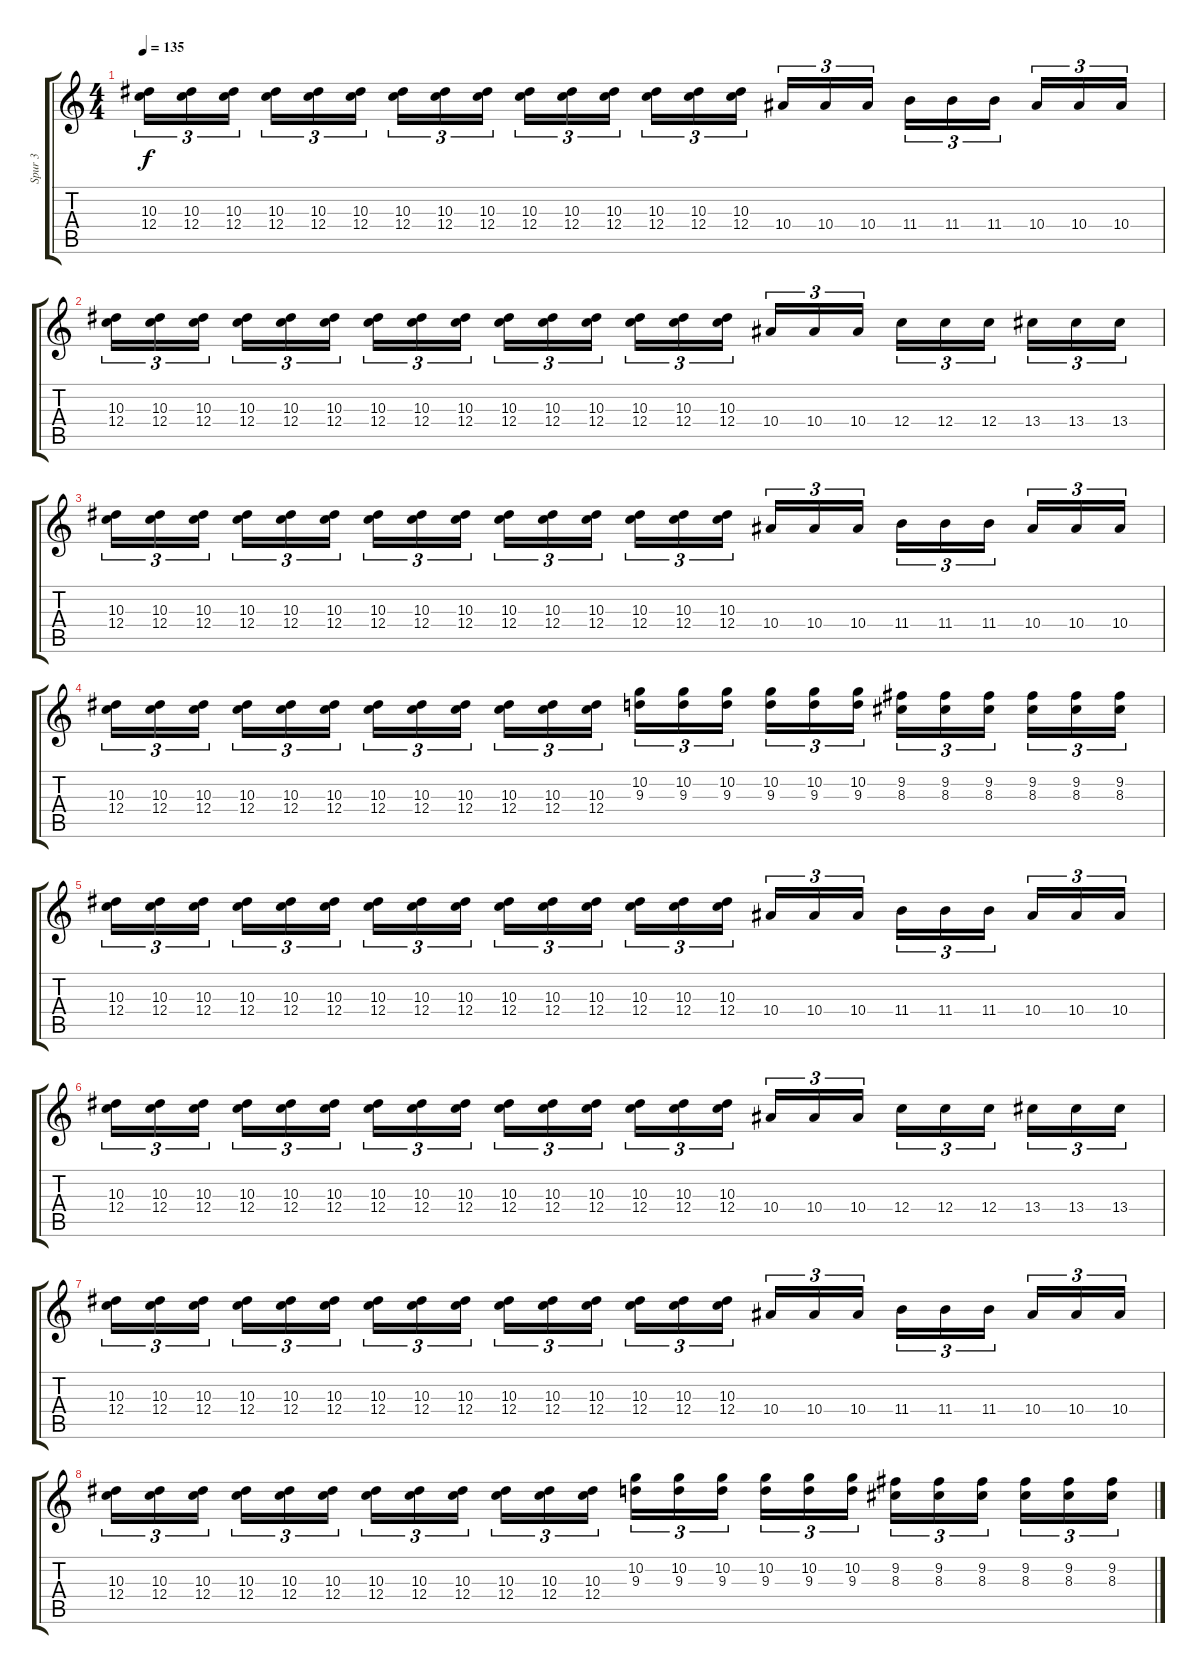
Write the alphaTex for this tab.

\track ("Spur 3" "Spur 3") {instrument distortionguitar}
\staff {score tabs}
\tuning (D4 A3 F3 C3 G2 C2) {hide}
\ts (4 4)
\tempo 135
\clef g2
\ks c
(10.3 12.4).16{tu (3 2) dy f} (10.3 12.4).16{tu (3 2)} (10.3 12.4).16{tu (3 2) beam splitsecondary} (10.3 12.4).16{tu (3 2)} (10.3 12.4).16{tu (3 2)} (10.3 12.4).16{tu (3 2)} (10.3 12.4).16{tu (3 2)} (10.3 12.4).16{tu (3 2)} (10.3 12.4).16{tu (3 2) beam splitsecondary} (10.3 12.4).16{tu (3 2)} (10.3 12.4).16{tu (3 2)} (10.3 12.4).16{tu (3 2)} (10.3 12.4).16{tu (3 2)} (10.3 12.4).16{tu (3 2)} (10.3 12.4).16{tu (3 2) beam splitsecondary} 10.4.16{tu (3 2)} 10.4.16{tu (3 2)} 10.4.16{tu (3 2)} 11.4.16{tu (3 2)} 11.4.16{tu (3 2)} 11.4.16{tu (3 2) beam splitsecondary} 10.4.16{tu (3 2)} 10.4.16{tu (3 2)} 10.4.16{tu (3 2)} |
(10.3 12.4).16{tu (3 2)} (10.3 12.4).16{tu (3 2)} (10.3 12.4).16{tu (3 2) beam splitsecondary} (10.3 12.4).16{tu (3 2)} (10.3 12.4).16{tu (3 2)} (10.3 12.4).16{tu (3 2)} (10.3 12.4).16{tu (3 2)} (10.3 12.4).16{tu (3 2)} (10.3 12.4).16{tu (3 2) beam splitsecondary} (10.3 12.4).16{tu (3 2)} (10.3 12.4).16{tu (3 2)} (10.3 12.4).16{tu (3 2)} (10.3 12.4).16{tu (3 2)} (10.3 12.4).16{tu (3 2)} (10.3 12.4).16{tu (3 2) beam splitsecondary} 10.4.16{tu (3 2)} 10.4.16{tu (3 2)} 10.4.16{tu (3 2)} 12.4.16{tu (3 2)} 12.4.16{tu (3 2)} 12.4.16{tu (3 2) beam splitsecondary} 13.4.16{tu (3 2)} 13.4.16{tu (3 2)} 13.4.16{tu (3 2)} |
(10.3 12.4).16{tu (3 2)} (10.3 12.4).16{tu (3 2)} (10.3 12.4).16{tu (3 2) beam splitsecondary} (10.3 12.4).16{tu (3 2)} (10.3 12.4).16{tu (3 2)} (10.3 12.4).16{tu (3 2)} (10.3 12.4).16{tu (3 2)} (10.3 12.4).16{tu (3 2)} (10.3 12.4).16{tu (3 2) beam splitsecondary} (10.3 12.4).16{tu (3 2)} (10.3 12.4).16{tu (3 2)} (10.3 12.4).16{tu (3 2)} (10.3 12.4).16{tu (3 2)} (10.3 12.4).16{tu (3 2)} (10.3 12.4).16{tu (3 2) beam splitsecondary} 10.4.16{tu (3 2)} 10.4.16{tu (3 2)} 10.4.16{tu (3 2)} 11.4.16{tu (3 2)} 11.4.16{tu (3 2)} 11.4.16{tu (3 2) beam splitsecondary} 10.4.16{tu (3 2)} 10.4.16{tu (3 2)} 10.4.16{tu (3 2)} |
(10.3 12.4).16{tu (3 2)} (10.3 12.4).16{tu (3 2)} (10.3 12.4).16{tu (3 2) beam splitsecondary} (10.3 12.4).16{tu (3 2)} (10.3 12.4).16{tu (3 2)} (10.3 12.4).16{tu (3 2)} (10.3 12.4).16{tu (3 2)} (10.3 12.4).16{tu (3 2)} (10.3 12.4).16{tu (3 2) beam splitsecondary} (10.3 12.4).16{tu (3 2)} (10.3 12.4).16{tu (3 2)} (10.3 12.4).16{tu (3 2)} (10.2 9.3).16{tu (3 2)} (10.2 9.3).16{tu (3 2)} (10.2 9.3).16{tu (3 2) beam splitsecondary} (10.2 9.3).16{tu (3 2)} (10.2 9.3).16{tu (3 2)} (10.2 9.3).16{tu (3 2)} (9.2 8.3).16{tu (3 2)} (9.2 8.3).16{tu (3 2)} (9.2 8.3).16{tu (3 2) beam splitsecondary} (9.2 8.3).16{tu (3 2)} (9.2 8.3).16{tu (3 2)} (9.2 8.3).16{tu (3 2)} |
(10.3 12.4).16{tu (3 2)} (10.3 12.4).16{tu (3 2)} (10.3 12.4).16{tu (3 2) beam splitsecondary} (10.3 12.4).16{tu (3 2)} (10.3 12.4).16{tu (3 2)} (10.3 12.4).16{tu (3 2)} (10.3 12.4).16{tu (3 2)} (10.3 12.4).16{tu (3 2)} (10.3 12.4).16{tu (3 2) beam splitsecondary} (10.3 12.4).16{tu (3 2)} (10.3 12.4).16{tu (3 2)} (10.3 12.4).16{tu (3 2)} (10.3 12.4).16{tu (3 2)} (10.3 12.4).16{tu (3 2)} (10.3 12.4).16{tu (3 2) beam splitsecondary} 10.4.16{tu (3 2)} 10.4.16{tu (3 2)} 10.4.16{tu (3 2)} 11.4.16{tu (3 2)} 11.4.16{tu (3 2)} 11.4.16{tu (3 2) beam splitsecondary} 10.4.16{tu (3 2)} 10.4.16{tu (3 2)} 10.4.16{tu (3 2)} |
(10.3 12.4).16{tu (3 2)} (10.3 12.4).16{tu (3 2)} (10.3 12.4).16{tu (3 2) beam splitsecondary} (10.3 12.4).16{tu (3 2)} (10.3 12.4).16{tu (3 2)} (10.3 12.4).16{tu (3 2)} (10.3 12.4).16{tu (3 2)} (10.3 12.4).16{tu (3 2)} (10.3 12.4).16{tu (3 2) beam splitsecondary} (10.3 12.4).16{tu (3 2)} (10.3 12.4).16{tu (3 2)} (10.3 12.4).16{tu (3 2)} (10.3 12.4).16{tu (3 2)} (10.3 12.4).16{tu (3 2)} (10.3 12.4).16{tu (3 2) beam splitsecondary} 10.4.16{tu (3 2)} 10.4.16{tu (3 2)} 10.4.16{tu (3 2)} 12.4.16{tu (3 2)} 12.4.16{tu (3 2)} 12.4.16{tu (3 2) beam splitsecondary} 13.4.16{tu (3 2)} 13.4.16{tu (3 2)} 13.4.16{tu (3 2)} |
(10.3 12.4).16{tu (3 2)} (10.3 12.4).16{tu (3 2)} (10.3 12.4).16{tu (3 2) beam splitsecondary} (10.3 12.4).16{tu (3 2)} (10.3 12.4).16{tu (3 2)} (10.3 12.4).16{tu (3 2)} (10.3 12.4).16{tu (3 2)} (10.3 12.4).16{tu (3 2)} (10.3 12.4).16{tu (3 2) beam splitsecondary} (10.3 12.4).16{tu (3 2)} (10.3 12.4).16{tu (3 2)} (10.3 12.4).16{tu (3 2)} (10.3 12.4).16{tu (3 2)} (10.3 12.4).16{tu (3 2)} (10.3 12.4).16{tu (3 2) beam splitsecondary} 10.4.16{tu (3 2)} 10.4.16{tu (3 2)} 10.4.16{tu (3 2)} 11.4.16{tu (3 2)} 11.4.16{tu (3 2)} 11.4.16{tu (3 2) beam splitsecondary} 10.4.16{tu (3 2)} 10.4.16{tu (3 2)} 10.4.16{tu (3 2)} |
(10.3 12.4).16{tu (3 2)} (10.3 12.4).16{tu (3 2)} (10.3 12.4).16{tu (3 2) beam splitsecondary} (10.3 12.4).16{tu (3 2)} (10.3 12.4).16{tu (3 2)} (10.3 12.4).16{tu (3 2)} (10.3 12.4).16{tu (3 2)} (10.3 12.4).16{tu (3 2)} (10.3 12.4).16{tu (3 2) beam splitsecondary} (10.3 12.4).16{tu (3 2)} (10.3 12.4).16{tu (3 2)} (10.3 12.4).16{tu (3 2)} (10.2 9.3).16{tu (3 2)} (10.2 9.3).16{tu (3 2)} (10.2 9.3).16{tu (3 2) beam splitsecondary} (10.2 9.3).16{tu (3 2)} (10.2 9.3).16{tu (3 2)} (10.2 9.3).16{tu (3 2)} (9.2 8.3).16{tu (3 2)} (9.2 8.3).16{tu (3 2)} (9.2 8.3).16{tu (3 2) beam splitsecondary} (9.2 8.3).16{tu (3 2)} (9.2 8.3).16{tu (3 2)} (9.2 8.3).16{tu (3 2)}
